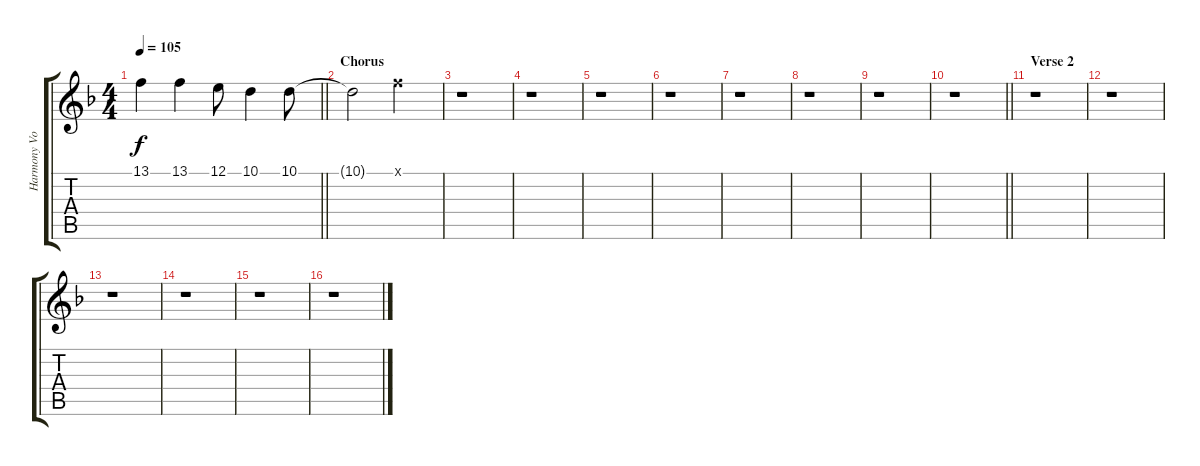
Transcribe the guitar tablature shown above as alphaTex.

\track ("Harmony Vocal" "Harmony Vo") {instrument lead6voice}
\staff {score tabs}
\tuning (E4 B3 G3 D3 A2 E2) {hide}
\ts (4 4)
\tempo 105
\clef g2
\barLineRight lightlight
\ks f
13.1.4{dy f} 13.1.4 12.1.8 10.1.4 10.1.8 |
\section ("" "Chorus")
10.1{t}.2 13.1{x}.2 |
r.1 |
r.1 |
r.1 |
r.1 |
r.1 |
r.1 |
r.1 |
\barLineRight lightlight
r.1 |
\section ("" "Verse 2")
r.1 |
r.1 |
r.1 |
r.1 |
r.1 |
r.1
